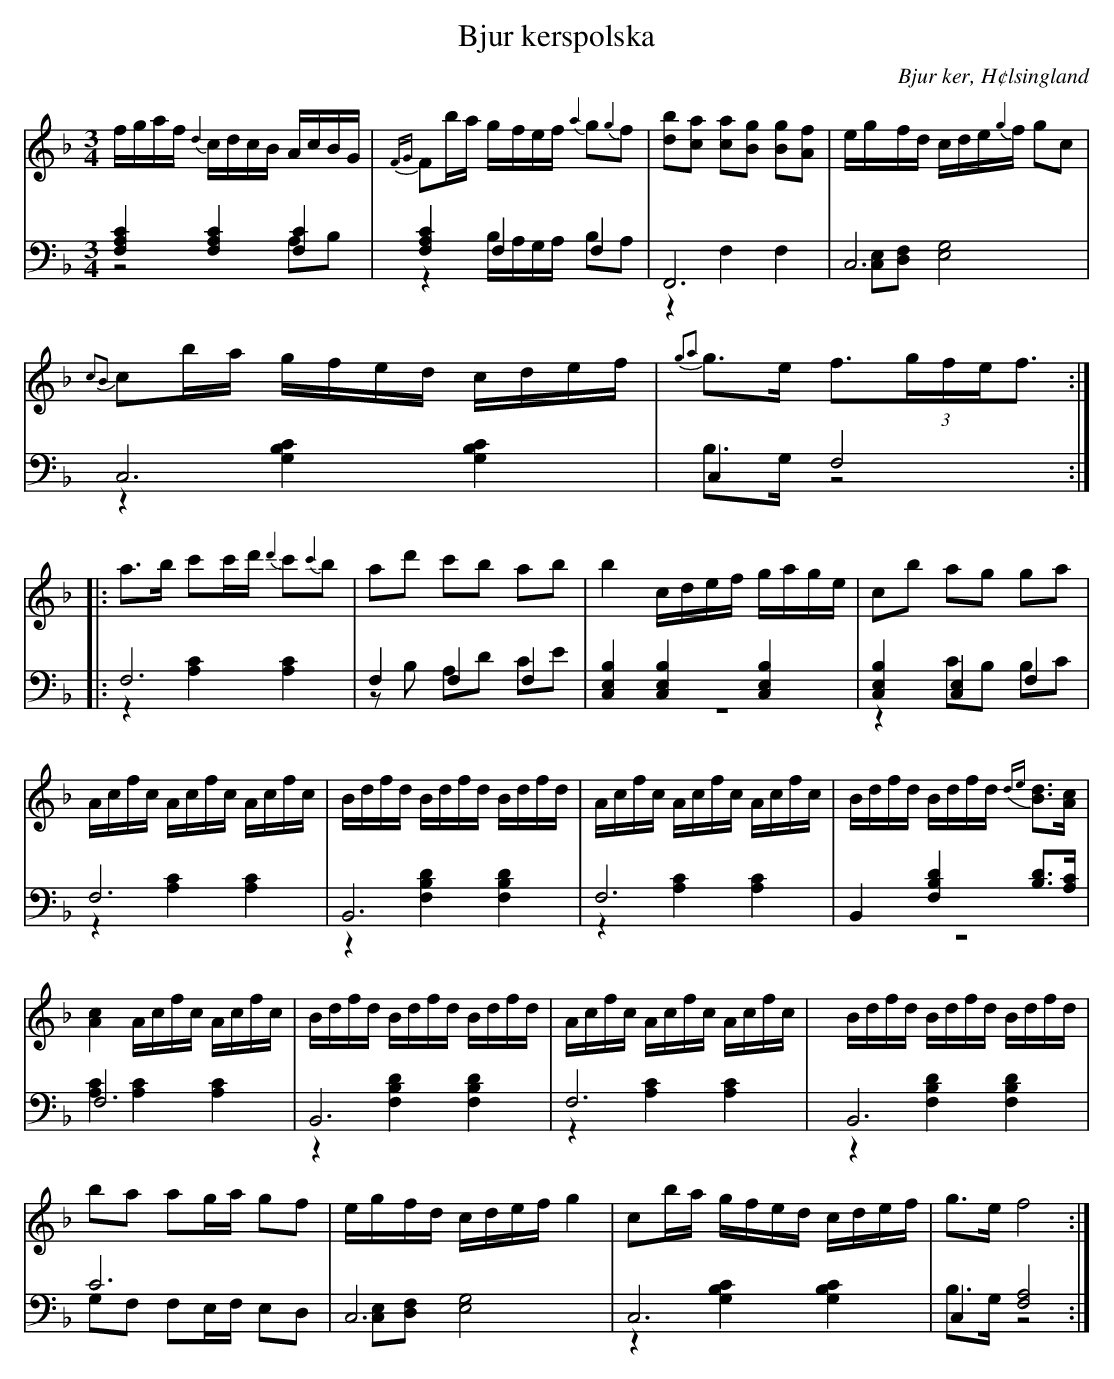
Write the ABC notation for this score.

X:1
T: Bjur kerspolska
O: Bjur ker, H¢lsingland
M: 3/4
L: 1/16
K: F
V:1
V:2
V:3 merge
V:1
fgaf {d2}cdcB AcBG|{FG}F2ba gfef {a2}g2{g2}f2|[d2b2][c2a2] [c2a2][B2g2] [B2g2][A2f2] |egfd cde{g2}f g2c2|
{c2B2}c2ba gfed cdef|{g2a2}g2>e2 f3(3gfef3:|
|:a2>b2 c'2c'd' {d'2}c'2{c'2}b2|a2d'2 c'2b2 a2b2|b4 cdef gage|c2b2 a2g2 g2a2|
Acfc Acfc Acfc|Bdfd Bdfd Bdfd|Acfc Acfc Acfc|Bdfd Bdfd {de}[B2d2]>[A2c2]|
[A4c4] Acfc Acfc|Bdfd Bdfd Bdfd|Acfc Acfc Acfc|Bdfd Bdfd Bdfd|
b2a2 a2ga g2f2|egfd cdef g4|c2ba gfed cdef|g2>e2 f8:|
V:2 clef=bass
[F,4A,4C4] [F,4A,4C4] [F,4C4]|[F,4A,4C4] F,4 F,4|F,,12|C,12|
C,12|C,4 F,8:|
|:F,12|F,4 F,4 F,4|[C,4E,4B,4] [C,4E,4B,4] [C,4E,4B,4]|[C,4E,4B,4] [C,4E,4] F,4|
F,12|B,,12|F,12|B,,4 [F,4B,4D4] [B,2D2]>[A,2C2]|
F,12|B,,12|F,12|B,,12|
C12|C,12|C,12|C,4 [F,8A,8]:|
V:3 clef=bass
z8 A,2B,2|z4 B,A,G,A, B,2A,2|z4 F,4 F,4|[C,2E,2][D,2F,2] [E,8G,8]|
z4 [G,4B,4C4] [G,4B,4C4]|B,2>G,2 z8:|
|:z4 [A,4C4] [A,4C4]|z2B,2 A,2D2 C2E2|z12|z4 C2B,2 B,2C2|
z4 [A,4C4] [A,4C4]|z4 [F,4B,4D4] [F,4B,4D4]|z4 [A,4C4] [A,4C4]|z12|
[A,4C4] [A,4C4] [A,4C4]|z4 [F,4B,4D4] [F,4B,4D4]|z4 [A,4C4] [A,4C4]|
|z4 [F,4B,4D4] [F,4B,4D4]|G,2F,2 F,2E,F, E,2D,2|[C,2E,2][D,2F,2] [E,8G,8]|z4 [G,4B,4C4] [G,4B,4C4]|B,2>G,2 z8:|
